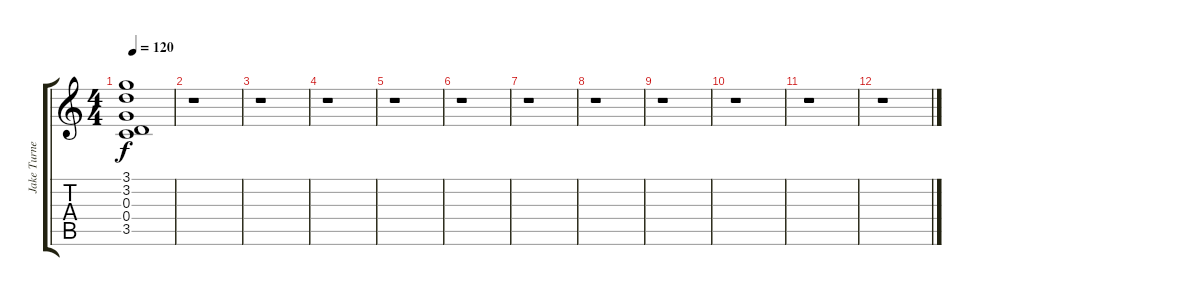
\track ("Jake Turner" "Jake Turne") {instrument acousticguitarsteel}
\staff {score tabs}
\tuning (E4 B3 G3 D3 A2 E2) {hide}
\ts (4 4)
\tempo 120
\clef g2
\ks c
(3.1{t} 3.2{t} 0.3{t} 0.4{t} 3.5{t}).1{dy f} |
r.1 |
r.1 |
r.1 |
r.1 |
r.1 |
r.1 |
r.1 |
r.1 |
r.1 |
r.1 |
r.1
